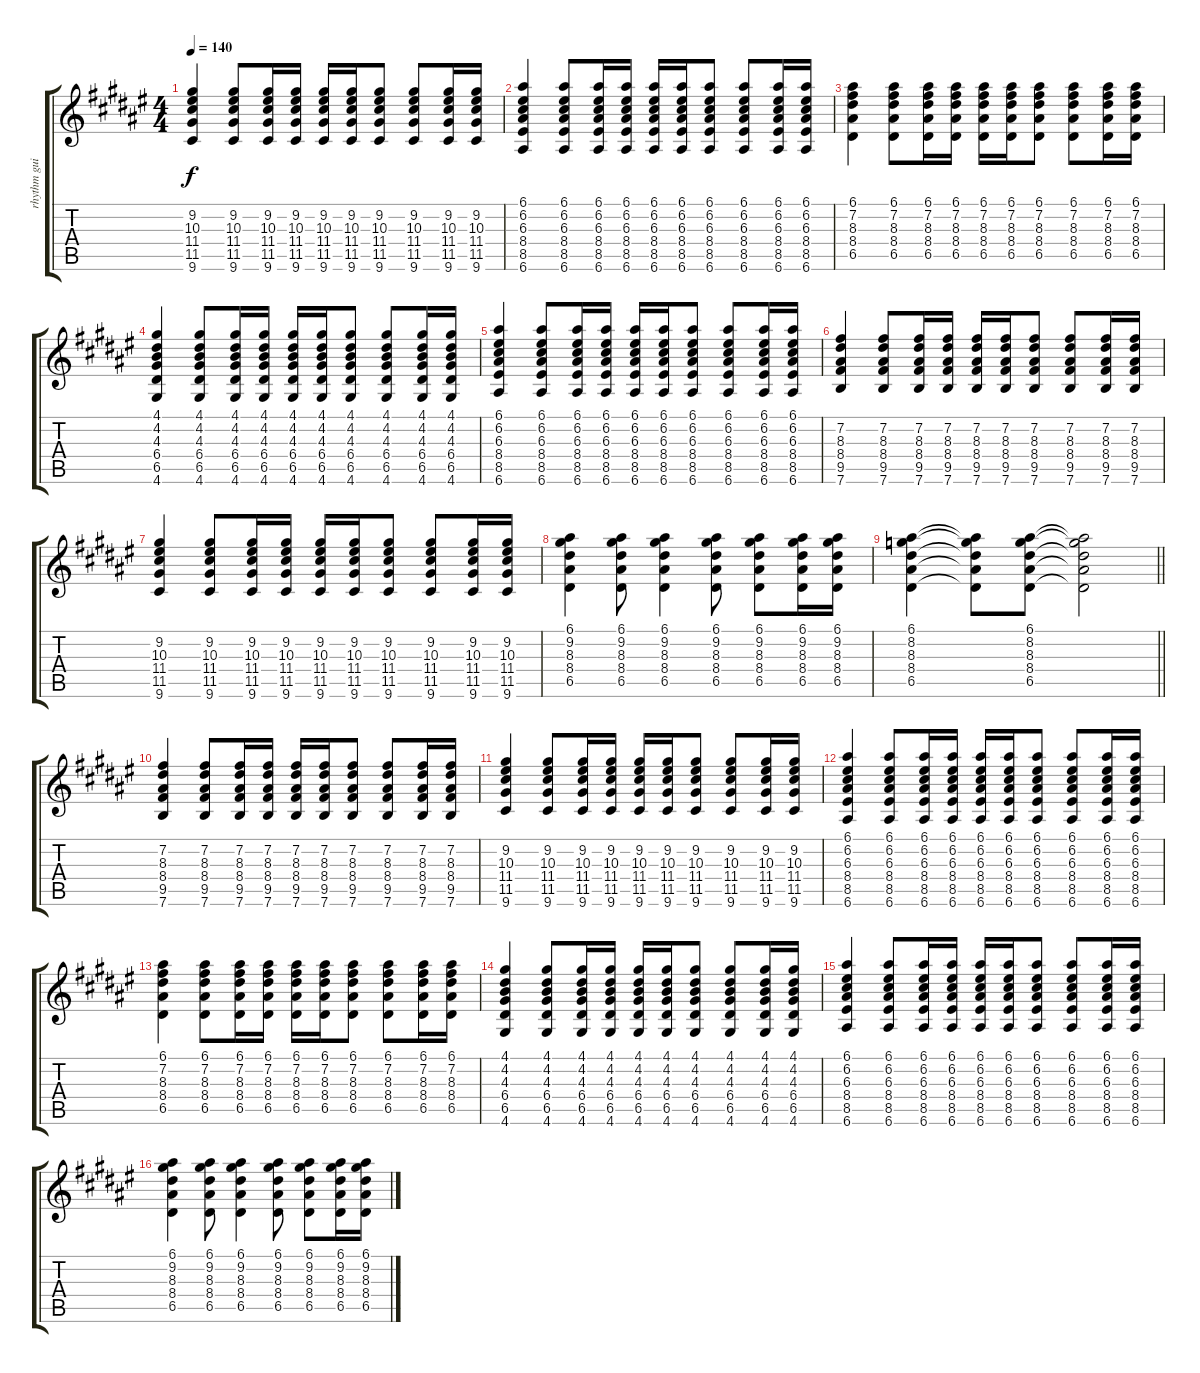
\track ("rhythm guitar" "rhythm gui") {instrument distortionguitar}
\staff {score tabs}
\tuning (E4 B3 G3 D3 A2 E2) {hide}
\ts (4 4)
\tempo 140
\clef g2
\ks d#minor
(9.2 10.3 11.4 11.5 9.6).4{dy f} (9.2 10.3 11.4 11.5 9.6).8 (9.2 10.3 11.4 11.5 9.6).16 (9.2 10.3 11.4 11.5 9.6).16 (9.2 10.3 11.4 11.5 9.6).16 (9.2 10.3 11.4 11.5 9.6).16 (9.2 10.3 11.4 11.5 9.6).8 (9.2 10.3 11.4 11.5 9.6).8 (9.2 10.3 11.4 11.5 9.6).16 (9.2 10.3 11.4 11.5 9.6).16 |
(6.1 6.2 6.3 8.4 8.5 6.6).4 (6.1 6.2 6.3 8.4 8.5 6.6).8 (6.1 6.2 6.3 8.4 8.5 6.6).16 (6.1 6.2 6.3 8.4 8.5 6.6).16 (6.1 6.2 6.3 8.4 8.5 6.6).16 (6.1 6.2 6.3 8.4 8.5 6.6).16 (6.1 6.2 6.3 8.4 8.5 6.6).8 (6.1 6.2 6.3 8.4 8.5 6.6).8 (6.1 6.2 6.3 8.4 8.5 6.6).16 (6.1 6.2 6.3 8.4 8.5 6.6).16 |
(6.1 7.2 8.3 8.4 6.5).4 (6.1 7.2 8.3 8.4 6.5).8 (6.1 7.2 8.3 8.4 6.5).16 (6.1 7.2 8.3 8.4 6.5).16 (6.1 7.2 8.3 8.4 6.5).16 (6.1 7.2 8.3 8.4 6.5).16 (6.1 7.2 8.3 8.4 6.5).8 (6.1 7.2 8.3 8.4 6.5).8 (6.1 7.2 8.3 8.4 6.5).16 (6.1 7.2 8.3 8.4 6.5).16 |
(4.1 4.2 4.3 6.4 6.5 4.6).4 (4.1 4.2 4.3 6.4 6.5 4.6).8 (4.1 4.2 4.3 6.4 6.5 4.6).16 (4.1 4.2 4.3 6.4 6.5 4.6).16 (4.1 4.2 4.3 6.4 6.5 4.6).16 (4.1 4.2 4.3 6.4 6.5 4.6).16 (4.1 4.2 4.3 6.4 6.5 4.6).8 (4.1 4.2 4.3 6.4 6.5 4.6).8 (4.1 4.2 4.3 6.4 6.5 4.6).16 (4.1 4.2 4.3 6.4 6.5 4.6).16 |
(6.1 6.2 6.3 8.4 8.5 6.6).4 (6.1 6.2 6.3 8.4 8.5 6.6).8 (6.1 6.2 6.3 8.4 8.5 6.6).16 (6.1 6.2 6.3 8.4 8.5 6.6).16 (6.1 6.2 6.3 8.4 8.5 6.6).16 (6.1 6.2 6.3 8.4 8.5 6.6).16 (6.1 6.2 6.3 8.4 8.5 6.6).8 (6.1 6.2 6.3 8.4 8.5 6.6).8 (6.1 6.2 6.3 8.4 8.5 6.6).16 (6.1 6.2 6.3 8.4 8.5 6.6).16 |
(7.2 8.3 8.4 9.5 7.6).4 (7.2 8.3 8.4 9.5 7.6).8 (7.2 8.3 8.4 9.5 7.6).16 (7.2 8.3 8.4 9.5 7.6).16 (7.2 8.3 8.4 9.5 7.6).16 (7.2 8.3 8.4 9.5 7.6).16 (7.2 8.3 8.4 9.5 7.6).8 (7.2 8.3 8.4 9.5 7.6).8 (7.2 8.3 8.4 9.5 7.6).16 (7.2 8.3 8.4 9.5 7.6).16 |
(9.2 10.3 11.4 11.5 9.6).4 (9.2 10.3 11.4 11.5 9.6).8 (9.2 10.3 11.4 11.5 9.6).16 (9.2 10.3 11.4 11.5 9.6).16 (9.2 10.3 11.4 11.5 9.6).16 (9.2 10.3 11.4 11.5 9.6).16 (9.2 10.3 11.4 11.5 9.6).8 (9.2 10.3 11.4 11.5 9.6).8 (9.2 10.3 11.4 11.5 9.6).16 (9.2 10.3 11.4 11.5 9.6).16 |
(6.1 9.2 8.3 8.4 6.5).4 (6.1 9.2 8.3 8.4 6.5).8 (6.1 9.2 8.3 8.4 6.5).4 (6.1 9.2 8.3 8.4 6.5).8 (6.1 9.2 8.3 8.4 6.5).8 (6.1 9.2 8.3 8.4 6.5).16 (6.1 9.2 8.3 8.4 6.5).16 |
\barLineRight lightlight
(6.1 8.2 8.3 8.4 6.5).4 (6.1{t} 8.2{t} 8.3{t} 8.4{t} 6.5{t}).8 (6.1 8.2 8.3 8.4 6.5).8 (6.1{t} 8.2{t} 8.3{t} 8.4{t} 6.5{t}).2 |
(7.2 8.3 8.4 9.5 7.6).4 (7.2 8.3 8.4 9.5 7.6).8 (7.2 8.3 8.4 9.5 7.6).16 (7.2 8.3 8.4 9.5 7.6).16 (7.2 8.3 8.4 9.5 7.6).16 (7.2 8.3 8.4 9.5 7.6).16 (7.2 8.3 8.4 9.5 7.6).8 (7.2 8.3 8.4 9.5 7.6).8 (7.2 8.3 8.4 9.5 7.6).16 (7.2 8.3 8.4 9.5 7.6).16 |
(9.2 10.3 11.4 11.5 9.6).4 (9.2 10.3 11.4 11.5 9.6).8 (9.2 10.3 11.4 11.5 9.6).16 (9.2 10.3 11.4 11.5 9.6).16 (9.2 10.3 11.4 11.5 9.6).16 (9.2 10.3 11.4 11.5 9.6).16 (9.2 10.3 11.4 11.5 9.6).8 (9.2 10.3 11.4 11.5 9.6).8 (9.2 10.3 11.4 11.5 9.6).16 (9.2 10.3 11.4 11.5 9.6).16 |
(6.1 6.2 6.3 8.4 8.5 6.6).4 (6.1 6.2 6.3 8.4 8.5 6.6).8 (6.1 6.2 6.3 8.4 8.5 6.6).16 (6.1 6.2 6.3 8.4 8.5 6.6).16 (6.1 6.2 6.3 8.4 8.5 6.6).16 (6.1 6.2 6.3 8.4 8.5 6.6).16 (6.1 6.2 6.3 8.4 8.5 6.6).8 (6.1 6.2 6.3 8.4 8.5 6.6).8 (6.1 6.2 6.3 8.4 8.5 6.6).16 (6.1 6.2 6.3 8.4 8.5 6.6).16 |
(6.1 7.2 8.3 8.4 6.5).4 (6.1 7.2 8.3 8.4 6.5).8 (6.1 7.2 8.3 8.4 6.5).16 (6.1 7.2 8.3 8.4 6.5).16 (6.1 7.2 8.3 8.4 6.5).16 (6.1 7.2 8.3 8.4 6.5).16 (6.1 7.2 8.3 8.4 6.5).8 (6.1 7.2 8.3 8.4 6.5).8 (6.1 7.2 8.3 8.4 6.5).16 (6.1 7.2 8.3 8.4 6.5).16 |
(4.1 4.2 4.3 6.4 6.5 4.6).4 (4.1 4.2 4.3 6.4 6.5 4.6).8 (4.1 4.2 4.3 6.4 6.5 4.6).16 (4.1 4.2 4.3 6.4 6.5 4.6).16 (4.1 4.2 4.3 6.4 6.5 4.6).16 (4.1 4.2 4.3 6.4 6.5 4.6).16 (4.1 4.2 4.3 6.4 6.5 4.6).8 (4.1 4.2 4.3 6.4 6.5 4.6).8 (4.1 4.2 4.3 6.4 6.5 4.6).16 (4.1 4.2 4.3 6.4 6.5 4.6).16 |
(6.1 6.2 6.3 8.4 8.5 6.6).4 (6.1 6.2 6.3 8.4 8.5 6.6).8 (6.1 6.2 6.3 8.4 8.5 6.6).16 (6.1 6.2 6.3 8.4 8.5 6.6).16 (6.1 6.2 6.3 8.4 8.5 6.6).16 (6.1 6.2 6.3 8.4 8.5 6.6).16 (6.1 6.2 6.3 8.4 8.5 6.6).8 (6.1 6.2 6.3 8.4 8.5 6.6).8 (6.1 6.2 6.3 8.4 8.5 6.6).16 (6.1 6.2 6.3 8.4 8.5 6.6).16 |
(6.1 9.2 8.3 8.4 6.5).4 (6.1 9.2 8.3 8.4 6.5).8 (6.1 9.2 8.3 8.4 6.5).4 (6.1 9.2 8.3 8.4 6.5).8 (6.1 9.2 8.3 8.4 6.5).8 (6.1 9.2 8.3 8.4 6.5).16 (6.1 9.2 8.3 8.4 6.5).16
